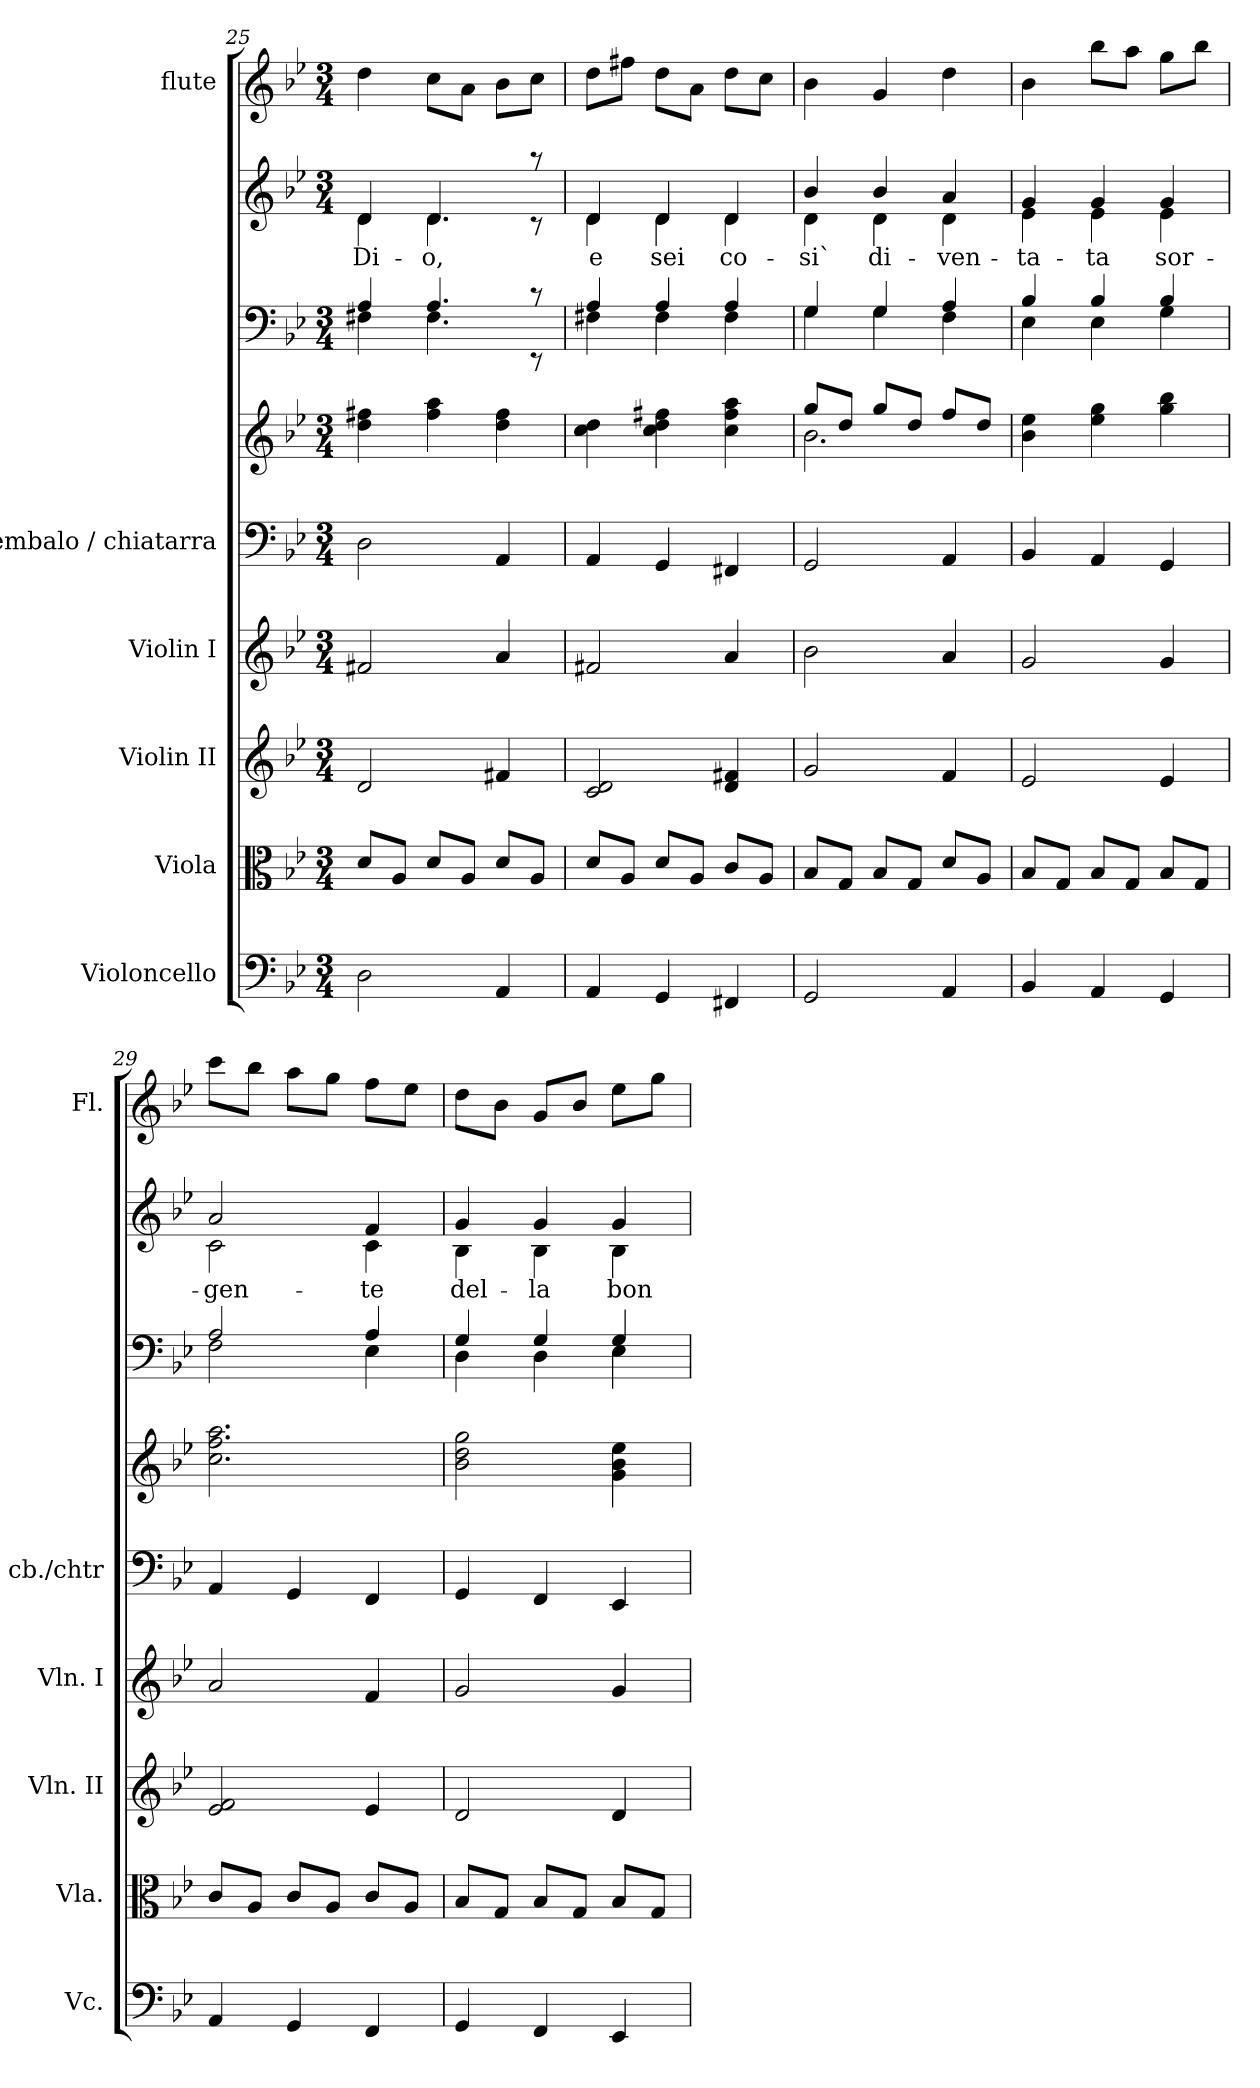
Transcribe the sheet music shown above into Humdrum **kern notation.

**kern	**kern	**kern	**kern	**kern	**kern	**kern	**kern	**text	**kern
*part8	*part7	*part6	*part5	*part4	*part4	*part3	*part2	*part2	*part1
*staff9	*staff8	*staff7	*staff6	*staff5	*staff4	*staff3	*staff2	*staff2	*staff1
*I"Violoncello	*I"Viola	*I"Violin II	*I"Violin I	*I"cembalo / chiatarra	*	*	*	*	*I"flute
*I'Vc.	*I'Vla.	*I'Vln. II	*I'Vln. I	*I'cb./chtr	*	*	*	*	*I'Fl.
!!LO:PB:g=z
*clefF4	*clefC3	*clefG2	*clefG2	*clefF4	*clefG2	*clefF4	*clefG2	*	*clefG2
*	*	*	*	*	*	*	*	*	*ITrd-7c-12
*k[b-e-]	*k[b-e-]	*k[b-e-]	*k[b-e-]	*k[b-e-]	*k[b-e-]	*k[b-e-]	*k[b-e-]	*	*k[b-e-]
*g:	*g:	*g:	*g:	*g:	*g:	*g:	*g:	*	*g:
*M3/4	*M3/4	*M3/4	*M3/4	*M3/4	*M3/4	*M3/4	*M3/4	*	*M3/4
=25	=25	=25	=25	=25	=25	=25	=25	=25	=25
*	*	*	*	*	*	*^	*^	*	*
2D\	8d/L	2d/	2f#X/	2D\	4dd\ 4ff#X\	4A/	4F#X\	4d/	4d\	Di-	4ddd\
.	8A/J	.	.	.	.	.	.	.	.	.	.
.	8d/L	.	.	.	4ff#\ 4aa\	4.A/	4.F#\	4.d/	4.d\	-o,	8ccc\L
.	8A/J	.	.	.	.	.	.	.	.	.	8aa\J
4AA/	8d/L	4f#X/	4a/	4AA/	4dd\ 4ff#\	.	.	.	.	.	8bb-\L
.	8A/J	.	.	.	.	8rc	8rEE	8raa	8rc	.	8ccc\J
=26	=26	=26	=26	=26	=26	=26	=26	=26	=26	=26	=26
4AA/	8d/L	2c/ 2d/	2f#X/	4AA/	4cc\ 4dd\	4A/	4F#X\	4d/	4d\	e	8ddd\L
.	8A/J	.	.	.	.	.	.	.	.	.	8fff#X\J
4GG/	8d/L	.	.	4GG/	4cc\ 4dd\ 4ff#X\	4A/	4F#\	4d/	4d\	sei	8ddd\L
.	8A/J	.	.	.	.	.	.	.	.	.	8aa\J
4FF#X/	8c/L	4d/ 4f#X/	4a/	4FF#X/	4cc\ 4ff#\ 4aa\	4A/	4F#\	4d/	4d\	co-	8ddd\L
.	8A/J	.	.	.	.	.	.	.	.	.	8ccc\J
=27	=27	=27	=27	=27	=27	=27	=27	=27	=27	=27	=27
*	*	*	*	*	*^	*	*	*	*	*	*
2GG/	8B-/L	2g/	2b-\	2GG/	8gg/L	2.b-\	4G/	4G\	4b-/	4d\	-si`	4bb-\
.	8G/J	.	.	.	8dd/J	.	.	.	.	.	.	.
.	8B-/L	.	.	.	8gg/L	.	4G/	4G\	4b-/	4d\	di-	4gg/
.	8G/J	.	.	.	8dd/J	.	.	.	.	.	.	.
4AA/	8d/L	4f/	4a/	4AA/	8ff/L	.	4A/	4F\	4a/	4d\	-ven-	4ddd\
.	8A/J	.	.	.	8dd/J	.	.	.	.	.	.	.
*	*	*	*	*	*v	*v	*	*	*	*	*	*
=28	=28	=28	=28	=28	=28	=28	=28	=28	=28	=28	=28
4BB-/	8B-/L	2e-/	2g/	4BB-/	4b-\ 4ee-\	4B-/	4E-\	4g/	4e-\	-ta-	4bb-\
.	8G/J	.	.	.	.	.	.	.	.	.	.
4AA/	8B-/L	.	.	4AA/	4ee-\ 4gg\	4B-/	4E-\	4g/	4e-\	-ta	8bbb-\L
.	8G/J	.	.	.	.	.	.	.	.	.	8aaa\J
4GG/	8B-/L	4e-/	4g/	4GG/	4gg\ 4bb-\	4B-/	4G\	4g/	4e-\	sor-	8ggg\L
.	8G/J	.	.	.	.	.	.	.	.	.	8bbb-\J
=29	=29	=29	=29	=29	=29	=29	=29	=29	=29	=29	=29
4AA/	8c/L	2e-/ 2f/	2a/	4AA/	2.cc\ 2.ff\ 2.aa\	2A/	2F\	2a/	2c\	-gen-	8cccc\L
.	8A/J	.	.	.	.	.	.	.	.	.	8bbb-\J
4GG/	8c/L	.	.	4GG/	.	.	.	.	.	.	8aaa\L
.	8A/J	.	.	.	.	.	.	.	.	.	8ggg\J
4FF/	8c/L	4e-/	4f/	4FF/	.	4A/	4E-\	4f/	4c\	-te	8fff\L
.	8A/J	.	.	.	.	.	.	.	.	.	8eee-\J
=30	=30	=30	=30	=30	=30	=30	=30	=30	=30	=30	=30
4GG/	8B-/L	2d/	2g/	4GG/	2b-\ 2dd\ 2gg\	4G/	4D\	4g/	4B-\	del-	8ddd\L
.	8G/J	.	.	.	.	.	.	.	.	.	8bb-\J
4FF/	8B-/L	.	.	4FF/	.	4G/	4D\	4g/	4B-\	-la	8gg/L
.	8G/J	.	.	.	.	.	.	.	.	.	8bb-/J
4EE-/	8B-/L	4d/	4g/	4EE-/	4g\ 4b-\ 4ee-\	4G/	4E-\	4g/	4B-\	bon-	8eee-\L
.	8G/J	.	.	.	.	.	.	.	.	.	8ggg\J
*	*	*	*	*	*	*v	*v	*	*	*	*
*	*	*	*	*	*	*	*v	*v	*	*
=	=	=	=	=	=	=	=	=	=
*-	*-	*-	*-	*-	*-	*-	*-	*-	*-
